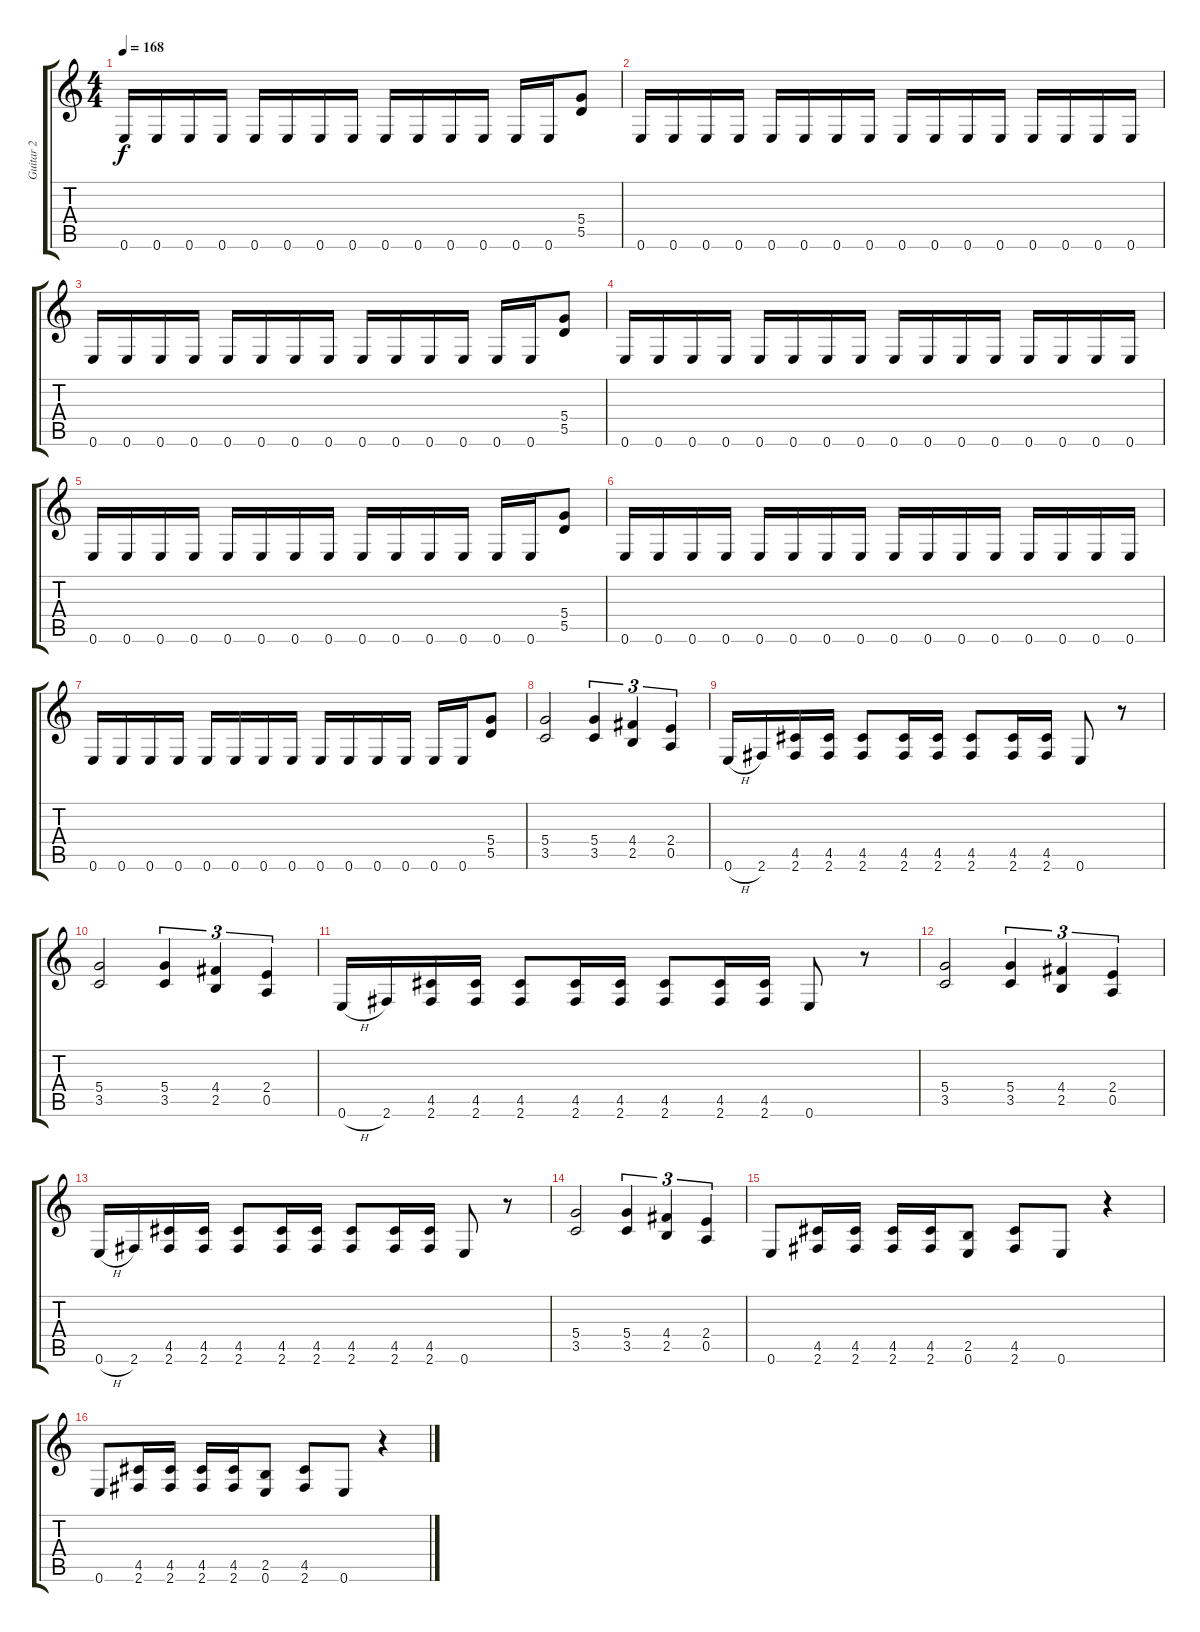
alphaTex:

\track ("Guitar 2" "Guitar 2") {instrument overdrivenguitar}
\staff {score tabs}
\tuning (E4 B3 G3 D3 A2 E2) {hide}
\ts (4 4)
\tempo 168
\clef g2
\ks c
0.6.16{dy f} 0.6.16 0.6.16 0.6.16 0.6.16 0.6.16 0.6.16 0.6.16 0.6.16 0.6.16 0.6.16 0.6.16 0.6.16 0.6.16 (5.4 5.5).8 |
0.6.16 0.6.16 0.6.16 0.6.16 0.6.16 0.6.16 0.6.16 0.6.16 0.6.16 0.6.16 0.6.16 0.6.16 0.6.16 0.6.16 0.6.16 0.6.16 |
0.6.16 0.6.16 0.6.16 0.6.16 0.6.16 0.6.16 0.6.16 0.6.16 0.6.16 0.6.16 0.6.16 0.6.16 0.6.16 0.6.16 (5.4 5.5).8 |
0.6.16 0.6.16 0.6.16 0.6.16 0.6.16 0.6.16 0.6.16 0.6.16 0.6.16 0.6.16 0.6.16 0.6.16 0.6.16 0.6.16 0.6.16 0.6.16 |
0.6.16 0.6.16 0.6.16 0.6.16 0.6.16 0.6.16 0.6.16 0.6.16 0.6.16 0.6.16 0.6.16 0.6.16 0.6.16 0.6.16 (5.4 5.5).8 |
0.6.16 0.6.16 0.6.16 0.6.16 0.6.16 0.6.16 0.6.16 0.6.16 0.6.16 0.6.16 0.6.16 0.6.16 0.6.16 0.6.16 0.6.16 0.6.16 |
0.6.16 0.6.16 0.6.16 0.6.16 0.6.16 0.6.16 0.6.16 0.6.16 0.6.16 0.6.16 0.6.16 0.6.16 0.6.16 0.6.16 (5.4 5.5).8 |
(5.4 3.5).2 (5.4 3.5).4{tu (3 2)} (4.4 2.5).4{tu (3 2)} (2.4 0.5).4{tu (3 2)} |
0.6{h}.16 2.6.16 (4.5 2.6).16 (4.5 2.6).16 (4.5 2.6).8 (4.5 2.6).16 (4.5 2.6).16 (4.5 2.6).8 (4.5 2.6).16 (4.5 2.6).16 0.6.8 r.8 |
(5.4 3.5).2 (5.4 3.5).4{tu (3 2)} (4.4 2.5).4{tu (3 2)} (2.4 0.5).4{tu (3 2)} |
0.6{h}.16 2.6.16 (4.5 2.6).16 (4.5 2.6).16 (4.5 2.6).8 (4.5 2.6).16 (4.5 2.6).16 (4.5 2.6).8 (4.5 2.6).16 (4.5 2.6).16 0.6.8 r.8 |
(5.4 3.5).2 (5.4 3.5).4{tu (3 2)} (4.4 2.5).4{tu (3 2)} (2.4 0.5).4{tu (3 2)} |
0.6{h}.16 2.6.16 (4.5 2.6).16 (4.5 2.6).16 (4.5 2.6).8 (4.5 2.6).16 (4.5 2.6).16 (4.5 2.6).8 (4.5 2.6).16 (4.5 2.6).16 0.6.8 r.8 |
(5.4 3.5).2 (5.4 3.5).4{tu (3 2)} (4.4 2.5).4{tu (3 2)} (2.4 0.5).4{tu (3 2)} |
0.6.8 (4.5 2.6).16 (4.5 2.6).16 (4.5 2.6).16 (4.5 2.6).16 (2.5 0.6).8 (4.5 2.6).8 0.6.8 r.4 |
0.6.8 (4.5 2.6).16 (4.5 2.6).16 (4.5 2.6).16 (4.5 2.6).16 (2.5 0.6).8 (4.5 2.6).8 0.6.8 r.4
